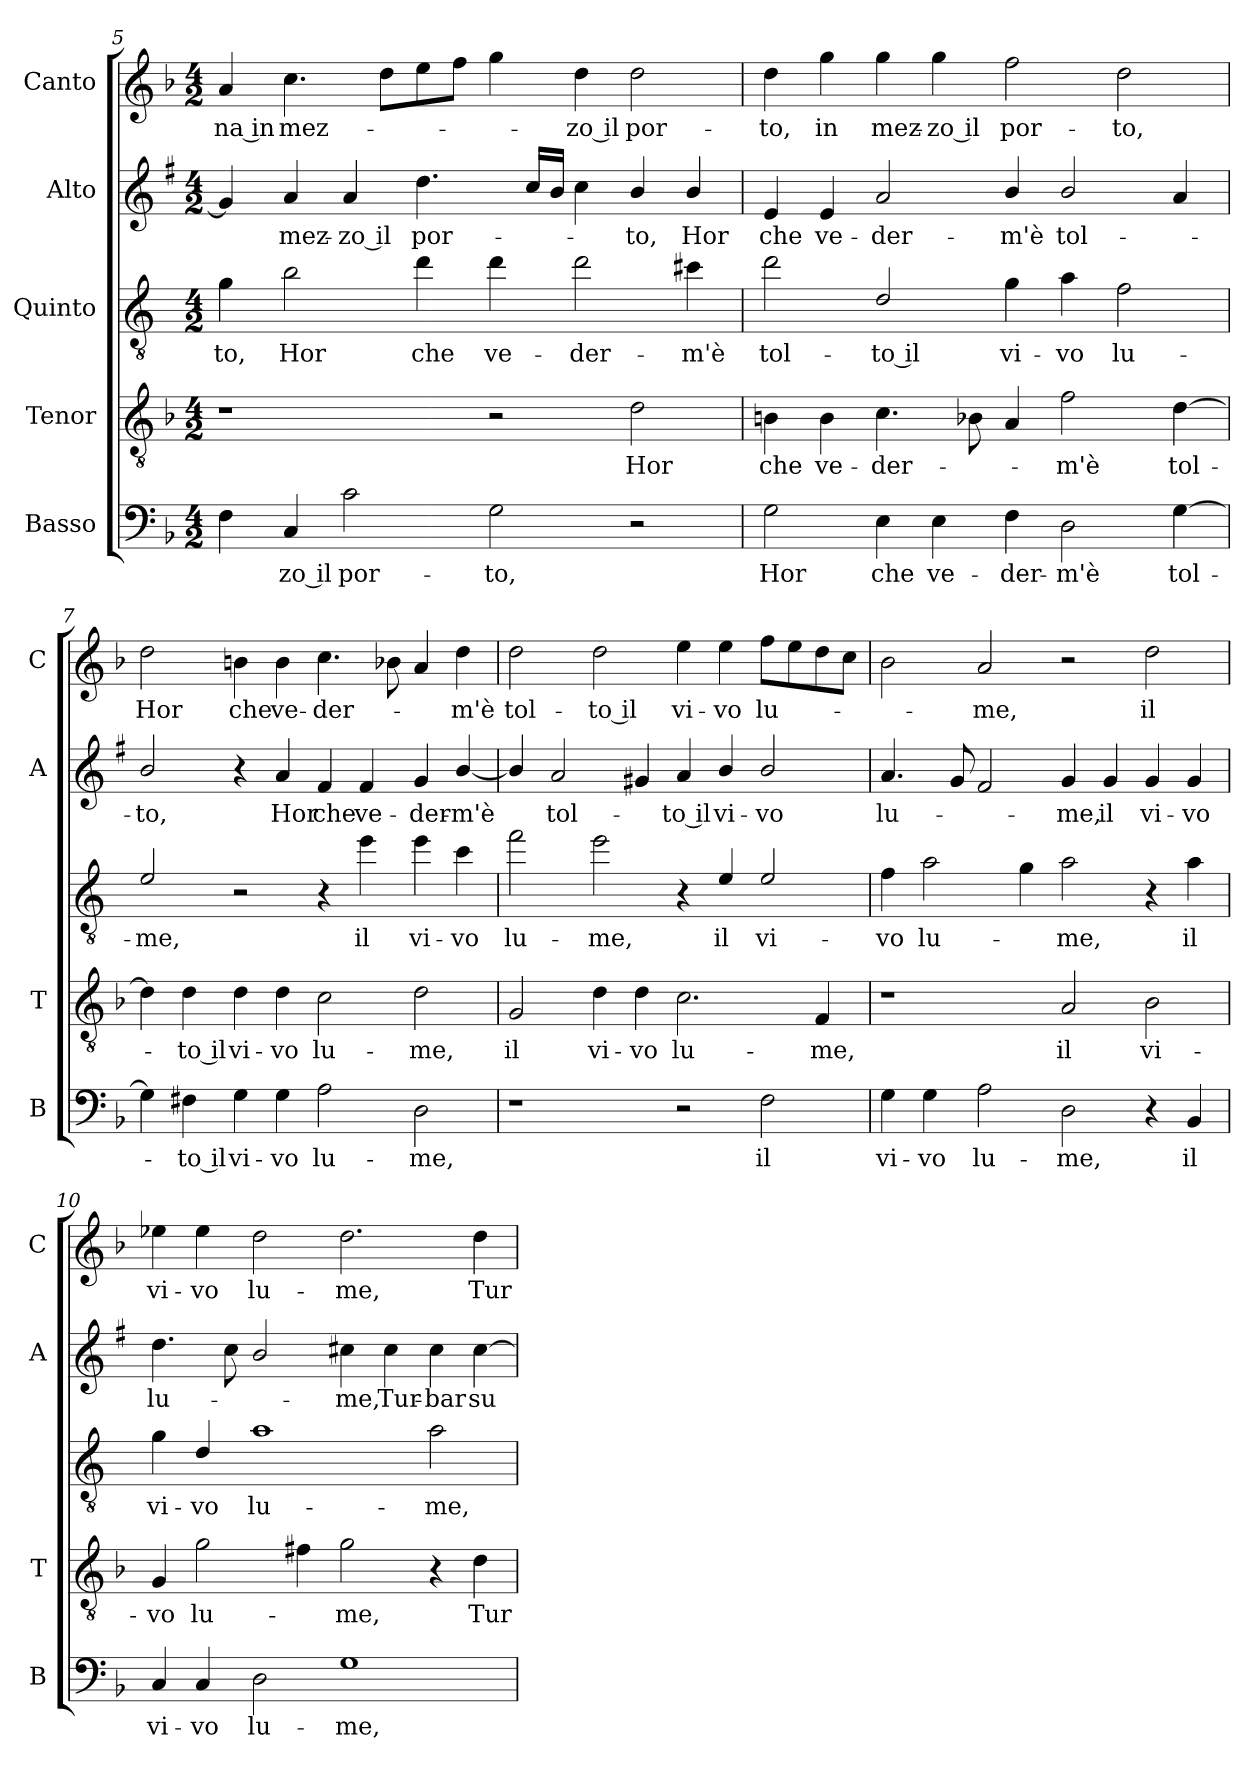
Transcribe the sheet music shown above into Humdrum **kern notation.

**kern	**text	**kern	**text	**kern	**text	**kern	**text	**kern	**text
*part5	*part5	*part4	*part4	*part3	*part3	*part2	*part2	*part1	*part1
*staff5	*staff5	*staff4	*staff4	*staff3	*staff3	*staff2	*staff2	*staff1	*staff1
*I"Basso	*	*I"Tenor	*	*I"Quinto	*	*I"Alto	*	*I"Canto	*
*I'B	*	*I'T	*	*	*	*I'A	*	*I'C	*
*clefF4	*	*clefGv2	*	*clefGv2	*	*clefG2	*	*clefG2	*
*	*	*	*	*ITrd4c7	*	*ITrd1c2	*	*	*
*k[b-]	*	*k[b-]	*	*k[b-]	*	*k[b-]	*	*k[b-]	*
*F:	*	*F:	*	*F:	*	*F:	*	*F:	*
*M4/2	*	*M4/2	*	*M4/2	*	*M4/2	*	*M4/2	*
=5	=5	=5	=5	=5	=5	=5	=5	=5	=5
!	!	!	!	!	!LO:LY:b	!	!	!	!LO:LY:b
4F\	.	1r	.	4c\	-to,	4f/]	.	4a/	-na in
!	!LO:LY:b	!	!	!	!LO:LY:b	!	!LO:LY:b	!	!LO:LY:b
4C/	-zo il	.	.	2e\	Hor	4g/	mez-	4.cc\	mez-
!	!LO:LY:b	!	!	!	!	!	!LO:LY:b	!	!
2c\	por-	.	.	.	.	4g/	-zo il	.	.
.	.	.	.	.	.	.	.	8dd\L	.
!	!	!	!	!	!LO:LY:b	!	!LO:LY:b	!	!
.	.	.	.	4g\	che	4.cc\	por-	8ee\	.
.	.	.	.	.	.	.	.	8ff\J	.
!	!LO:LY:b	!	!	!	!LO:LY:b	!	!	!	!
2G\	-to,	2r	.	4g\	ve-	.	.	4gg\	.
.	.	.	.	.	.	16b-/LL	.	.	.
.	.	.	.	.	.	16a/JJ	.	.	.
!	!	!	!	!	!LO:LY:b	!	!	!	!LO:LY:b
.	.	.	.	2g\	-der-	4b-\	.	4dd\	-zo il
!	!	!	!LO:LY:b	!	!	!	!LO:LY:b	!	!LO:LY:b
2r	.	2d\	Hor	.	.	4a/	-to,	2dd\	por-
!	!	!	!	!	!LO:LY:b	!	!LO:LY:b	!	!
.	.	.	.	4f#X\	-m'è	4a/	Hor	.	.
=6	=6	=6	=6	=6	=6	=6	=6	=6	=6
!	!LO:LY:b	!	!LO:LY:b	!	!LO:LY:b	!	!LO:LY:b	!	!LO:LY:b
2G\	Hor	4Bn\	che	2g\	tol-	4d/	che	4dd\	-to,
!	!	!	!LO:LY:b	!	!	!	!LO:LY:b	!	!LO:LY:b
.	.	4B\	ve-	.	.	4d/	ve-	4gg\	in
!	!LO:LY:b	!	!LO:LY:b	!	!LO:LY:b	!	!LO:LY:b	!	!LO:LY:b
4E\	che	4.c\	-der-	2G/	-to il	2g/	-der-	4gg\	mez-
!	!LO:LY:b	!	!	!	!	!	!	!	!LO:LY:b
4E\	ve-	.	.	.	.	.	.	4gg\	-zo il
.	.	8B-X\	.	.	.	.	.	.	.
!	!LO:LY:b	!	!	!	!LO:LY:b	!	!LO:LY:b	!	!LO:LY:b
4F\	-der-	4A/	.	4c\	vi-	4a/	-m'è	2ff\	por-
!	!LO:LY:b	!	!LO:LY:b	!	!LO:LY:b	!	!LO:LY:b	!	!
2D\	-m'è	2f\	-m'è	4d\	-vo	2a/	tol-	.	.
!	!	!	!	!	!LO:LY:b	!	!	!	!LO:LY:b
.	.	.	.	2B-\	lu-	.	.	2dd\	-to,
!	!LO:LY:b	!	!LO:LY:b	!	!	!	!	!	!
[4G\	tol-	[4d\	tol-	.	.	4g/	.	.	.
!!LO:LB:g=z
=7	=7	=7	=7	=7	=7	=7	=7	=7	=7
!	!	!	!	!	!LO:LY:b	!	!LO:LY:b	!	!LO:LY:b
4G\]	.	4d\]	.	2A/	-me,	2a/	-to,	2dd\	Hor
!	!LO:LY:b	!	!LO:LY:b	!	!	!	!	!	!
4F#X\	-to il	4d\	-to il	.	.	.	.	.	.
!	!LO:LY:b	!	!LO:LY:b	!	!	!	!	!	!LO:LY:b
4G\	vi-	4d\	vi-	2r	.	4r	.	4bn\	che
!	!LO:LY:b	!	!LO:LY:b	!	!	!	!LO:LY:b	!	!LO:LY:b
4G\	-vo	4d\	-vo	.	.	4g/	Hor	4b\	ve-
!	!LO:LY:b	!	!LO:LY:b	!	!	!	!LO:LY:b	!	!LO:LY:b
2A\	lu-	2c\	lu-	4r	.	4e/	che	4.cc\	-der-
!	!	!	!	!	!LO:LY:b	!	!LO:LY:b	!	!
.	.	.	.	4a\	il	4e/	ve-	.	.
.	.	.	.	.	.	.	.	8b-X\	.
!	!LO:LY:b	!	!LO:LY:b	!	!LO:LY:b	!	!LO:LY:b	!	!
2D\	-me,	2d\	-me,	4a\	vi-	4f/	-der-	4a/	.
!	!	!	!	!	!LO:LY:b	!	!LO:LY:b	!	!LO:LY:b
.	.	.	.	4f\	-vo	[4a/	-m'è	4dd\	-m'è
=8	=8	=8	=8	=8	=8	=8	=8	=8	=8
!	!	!	!LO:LY:b	!	!LO:LY:b	!	!	!	!LO:LY:b
1r	.	2G/	il	2b-\	lu-	4a/]	.	2dd\	tol-
!	!	!	!	!	!	!	!LO:LY:b	!	!
.	.	.	.	.	.	2g/	tol-	.	.
!	!	!	!LO:LY:b	!	!LO:LY:b	!	!	!	!LO:LY:b
.	.	4d\	vi-	2a\	-me,	.	.	2dd\	-to il
!	!	!	!LO:LY:b	!	!	!	!	!	!
.	.	4d\	-vo	.	.	4f#X/	.	.	.
!	!	!	!LO:LY:b	!	!	!	!LO:LY:b	!	!LO:LY:b
2r	.	2.c\	lu-	4r	.	4g/	-to il	4ee\	vi-
!	!	!	!	!	!LO:LY:b	!	!LO:LY:b	!	!LO:LY:b
.	.	.	.	4A/	il	4a/	vi-	4ee\	-vo
!	!LO:LY:b	!	!	!	!LO:LY:b	!	!LO:LY:b	!	!LO:LY:b
2F\	il	.	.	2A/	vi-	2a/	-vo	8ff\L	lu-
.	.	.	.	.	.	.	.	8ee\	.
!	!	!	!LO:LY:b	!	!	!	!	!	!
.	.	4F/	-me,	.	.	.	.	8dd\	.
.	.	.	.	.	.	.	.	8cc\J	.
=9	=9	=9	=9	=9	=9	=9	=9	=9	=9
!	!LO:LY:b	!	!	!	!LO:LY:b	!	!LO:LY:b	!	!
4G\	vi-	1r	.	4B-\	-vo	4.g/	lu-	2b-\	.
!	!LO:LY:b	!	!	!	!LO:LY:b	!	!	!	!
4G\	-vo	.	.	2d\	lu-	.	.	.	.
.	.	.	.	.	.	8f/	.	.	.
!	!LO:LY:b	!	!	!	!	!	!	!	!LO:LY:b
2A\	lu-	.	.	.	.	2e/	.	2a/	-me,
.	.	.	.	4c\	.	.	.	.	.
!	!LO:LY:b	!	!LO:LY:b	!	!LO:LY:b	!	!LO:LY:b	!	!
2D\	-me,	2A/	il	2d\	-me,	4f/	-me,	2r	.
!	!	!	!	!	!	!	!LO:LY:b	!	!
.	.	.	.	.	.	4f/	il	.	.
!	!	!	!LO:LY:b	!	!	!	!LO:LY:b	!	!LO:LY:b
4r	.	2B-\	vi-	4r	.	4f/	vi-	2dd\	il
!	!LO:LY:b	!	!	!	!LO:LY:b	!	!LO:LY:b	!	!
4BB-/	il	.	.	4d\	il	4f/	-vo	.	.
=10	=10	=10	=10	=10	=10	=10	=10	=10	=10
!	!LO:LY:b	!	!LO:LY:b	!	!LO:LY:b	!	!LO:LY:b	!	!LO:LY:b
4C/	vi-	4G/	-vo	4c\	vi-	4.cc\	lu-	4ee-X\	vi-
!	!LO:LY:b	!	!LO:LY:b	!	!LO:LY:b	!	!	!	!LO:LY:b
4C/	-vo	2g\	lu-	4G/	-vo	.	.	4ee-\	-vo
.	.	.	.	.	.	8b-\	.	.	.
!	!LO:LY:b	!	!	!	!LO:LY:b	!	!	!	!LO:LY:b
2D\	lu-	.	.	1d	lu-	2a/	.	2dd\	lu-
.	.	4f#X\	.	.	.	.	.	.	.
!	!LO:LY:b	!	!LO:LY:b	!	!	!	!LO:LY:b	!	!LO:LY:b
1G	-me,	2g\	-me,	.	.	4bn\	-me,	2.dd\	-me,
!	!	!	!	!	!	!	!LO:LY:b	!	!
.	.	.	.	.	.	4b\	Tur-	.	.
!	!	!	!	!	!LO:LY:b	!	!LO:LY:b	!	!
.	.	4r	.	2d\	-me,	4b\	-bar	.	.
!	!	!	!LO:LY:b	!	!	!	!LO:LY:b	!	!LO:LY:b
.	.	4d\	Tur-	.	.	[4b\	su-	4dd\	Tur-
=	=	=	=	=	=	=	=	=	=
*-	*-	*-	*-	*-	*-	*-	*-	*-	*-
